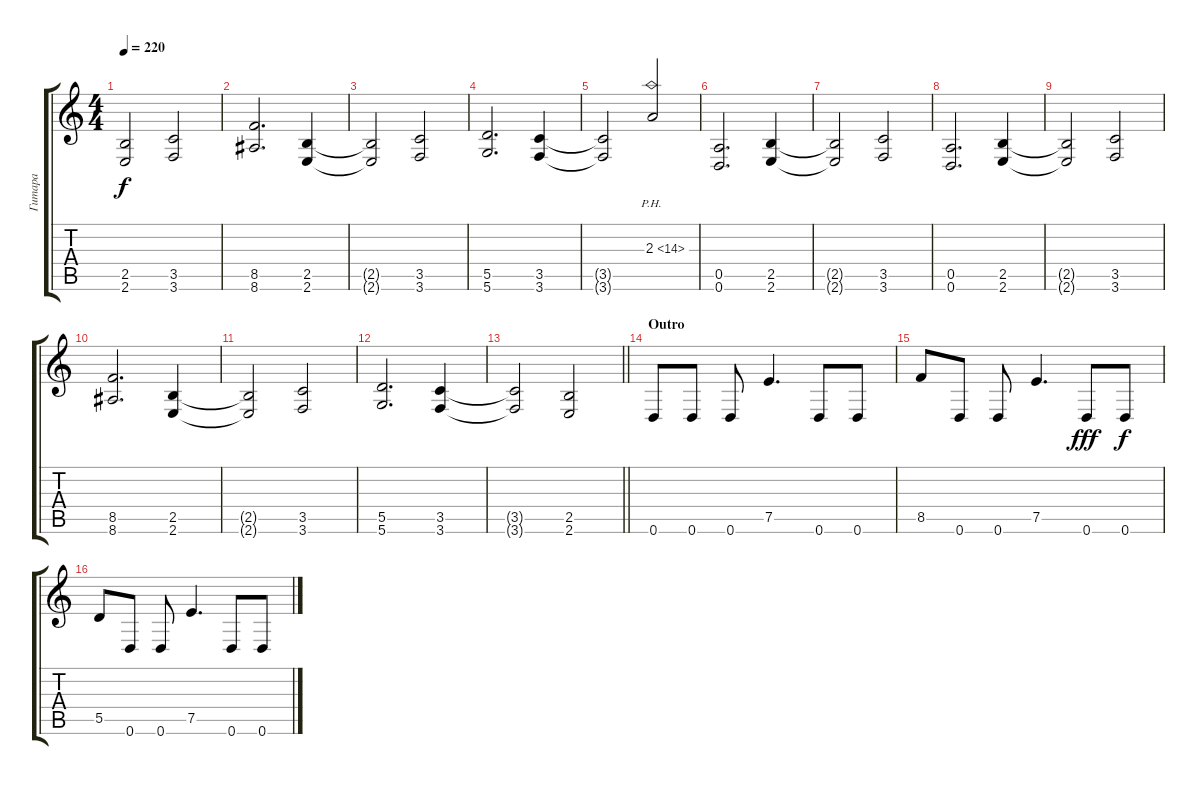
\track ("Гитара" "Гитара") {instrument distortionguitar}
\staff {score tabs}
\tuning (E4 B3 G3 D3 A2 D2) {hide}
\ts (4 4)
\tempo 220
\clef g2
\ks c
(2.5{t} 2.6{t}).2{dy f} (3.5 3.6).2 |
(8.5 8.6).2{d} (2.5 2.6).4 |
(2.5{t} 2.6{t}).2 (3.5 3.6).2 |
(5.5 5.6).2{d} (3.5 3.6).4 |
(3.5{t} 3.6{t}).2 2.3{ph 12}.2 |
(0.5 0.6).2{d} (2.5 2.6).4 |
(2.5{t} 2.6{t}).2 (3.5 3.6).2 |
(0.5 0.6).2{d} (2.5 2.6).4 |
(2.5{t} 2.6{t}).2 (3.5 3.6).2 |
(8.5 8.6).2{d} (2.5 2.6).4 |
(2.5{t} 2.6{t}).2 (3.5 3.6).2 |
(5.5 5.6).2{d} (3.5 3.6).4 |
\barLineRight lightlight
(3.5{t} 3.6{t}).2 (2.5 2.6).2 |
\section ("" "Outro")
0.6.8 0.6.8 0.6.8 7.5.4{d} 0.6.8 0.6.8 |
8.5.8 0.6.8 0.6.8 7.5.4{d} 0.6.8{dy fff} 0.6.8{dy f} |
5.5.8 0.6.8 0.6.8 7.5.4{d} 0.6.8 0.6.8
